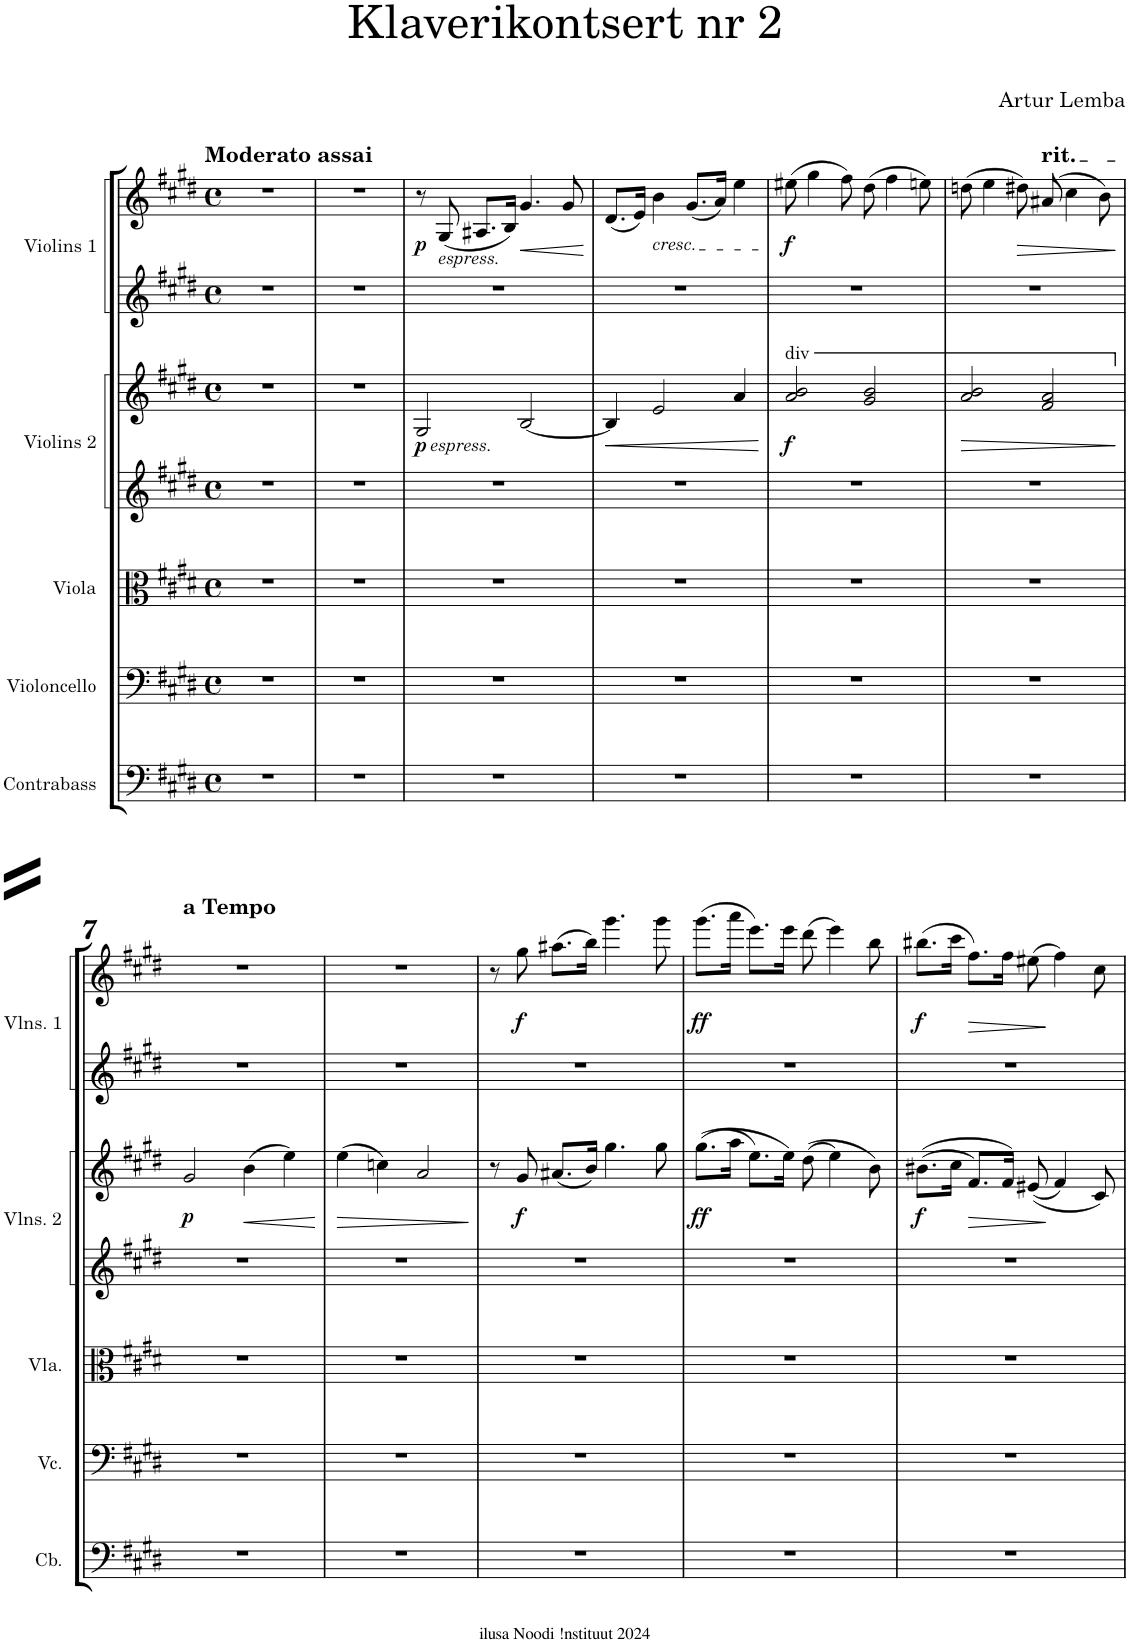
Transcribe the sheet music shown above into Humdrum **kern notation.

**kern	**kern	**kern	**kern	**kern	**dynam	**kern	**kern	**dynam
*part5	*part4	*part3	*part2	*part2	*part2	*part1	*part1	*part1
*staff7	*staff6	*staff5	*staff4	*staff3	*staff3/4	*staff2	*staff1	*staff1/2
*I"Contrabass	*I"Violoncello	*I"Viola	*I"Violins 2	*	*	*I"Violins 1	*	*
*I'Cb.	*I'Vc.	*I'Vla.	*I'Vlns. 2	*	*	*I'Vlns. 1	*	*
*clefF4	*clefF4	*clefC3	*clefG2	*clefG2	*	*clefG2	*clefG2	*
*Trd7c12	*	*	*	*	*	*	*	*
*k[f#c#g#d#]	*k[f#c#g#d#]	*k[f#c#g#d#]	*k[f#c#g#d#]	*k[f#c#g#d#]	*	*k[f#c#g#d#]	*k[f#c#g#d#]	*
*M4/4	*M4/4	*M4/4	*M4/4	*M4/4	*	*M4/4	*M4/4	*
*met(c)	*met(c)	*met(c)	*met(c)	*met(c)	*	*met(c)	*met(c)	*
=1	=1	=1	=1	=1	=1	=1	=1	=1
1r	1r	1r	1r	1r	.	1r	1r	.
=2	=2	=2	=2	=2	=2	=2	=2	=2
1r	1r	1r	1r	1r	.	1r	1r	.
=3	=3	=3	=3	=3	=3	=3	=3	=3
!	!	!	!	!LO:TX:b:i:t=espress.	!	!	!	!
!	!	!	!	!	!LO:DY:b	!	!	!LO:DY:b
1r	1r	1r	1r	2G#/	p	1r	8r	p
!	!	!	!	!	!	!	!LO:TX:b:i:t=espress.	!
.	.	.	.	.	.	.	(8G#/	.
.	.	.	.	.	.	.	8.A#X/L	.
.	.	.	.	.	.	.	16B/Jk)	.
!	!	!	!	!	!	!	!	!LO:HP:b
.	.	.	.	[2B/	.	.	4.g#/	<
.	.	.	.	.	.	.	8g#/	.
.	.	.	.	.	.	.	.	[
=4	=4	=4	=4	=4	=4	=4	=4	=4
!	!	!	!	!	!LO:HP:b	!	!	!
1r	1r	1r	1r	4B/]	<	1r	(8.d#/L	.
.	.	.	.	.	.	.	16e/Jk)	.
!	!	!	!	!	!	!	!LO:TX:b:i:t=cresc.	!
.	.	.	.	2e/	.	.	4b\	.
.	.	.	.	.	.	.	(8.g#/L	.
.	.	.	.	.	.	.	16a/Jk)	.
.	.	.	.	4a/	.	.	4ee\	.
.	.	.	.	.	[	.	.	.
=5	=5	=5	=5	=5	=5	=5	=5	=5
!	!	!	!	!LO:TX:a:t=div	!	!	!	!
!	!	!	!	!	!LO:DY:b	!	!	!LO:DY:b
1r	1r	1r	1r	2a/ 2b/	f	1r	(8ee#X\	f
.	.	.	.	.	.	.	4gg#\	.
.	.	.	.	.	.	.	8ff#\)	.
.	.	.	.	2g#/ 2b/	.	.	(8dd#\	.
.	.	.	.	.	.	.	4ff#\	.
.	.	.	.	.	.	.	8een\)	.
=6	=6	=6	=6	=6	=6	=6	=6	=6
!	!	!	!	!	!LO:HP:b	!	!	!
1r	1r	1r	1r	2a/ 2b/	>	1r	(8ddn\	.
.	.	.	.	.	.	.	4ee\	.
!	!	!	!	!	!	!	!	!LO:HP:b
.	.	.	.	.	.	.	8dd#X\)	>
.	.	.	.	2f#/ 2a/	.	.	(8a#X/	.
.	.	.	.	.	.	.	4cc#\	.
.	.	.	.	.	.	.	8b\)	.
.	.	.	.	.	]	.	.	]
!!LO:LB:g=z
=7	=7	=7	=7	=7	=7	=7	=7	=7
!	!	!	!	!	!LO:DY:b	!	!	!
1r	1r	1r	1r	2g#/	p	1r	1r	.
!	!	!	!	!	!LO:HP:b	!	!	!
.	.	.	.	(4b\	<	.	.	.
.	.	.	.	4ee\)	.	.	.	.
.	.	.	.	.	[	.	.	.
=8	=8	=8	=8	=8	=8	=8	=8	=8
!	!	!	!	!	!LO:HP:b	!	!	!
1r	1r	1r	1r	(4ee\	>	1r	1r	.
.	.	.	.	4ccn\)	.	.	.	.
.	.	.	.	2a/	.	.	.	.
.	.	.	.	.	]	.	.	.
=9	=9	=9	=9	=9	=9	=9	=9	=9
1r	1r	1r	1r	8r	.	1r	8r	.
!	!	!	!	!	!LO:DY:b	!	!	!LO:DY:b
.	.	.	.	8g#/	f	.	8gg#\	f
.	.	.	.	(8.a#X/L	.	.	(8.aa#X\L	.
.	.	.	.	16b/Jk)	.	.	16bb\Jk)	.
.	.	.	.	4.gg#\	.	.	4.ggg#\	.
.	.	.	.	8gg#\	.	.	8ggg#\	.
=10	=10	=10	=10	=10	=10	=10	=10	=10
!	!	!	!	!	!LO:DY:b	!	!	!LO:DY:b
1r	1r	1r	1r	((8.gg#\L	ff	1r	(8.ggg#\L	ff
.	.	.	.	16aa\Jk	.	.	16aaa\Jk	.
.	.	.	.	8.ee\L)	.	.	8.eee\L)	.
.	.	.	.	16ee\Jk)	.	.	16eee\Jk	.
.	.	.	.	((8dd#\	.	.	(8ddd#\	.
.	.	.	.	4ee\)	.	.	4eee\)	.
.	.	.	.	8b\)	.	.	8bb\	.
=11	=11	=11	=11	=11	=11	=11	=11	=11
!	!	!	!	!	!LO:DY:b	!	!	!LO:DY:b
1r	1r	1r	1r	((8.b#X\L	f	1r	(8.bb#X\L	f
.	.	.	.	16cc#\Jk	.	.	16ccc#\Jk	.
!	!	!	!	!	!LO:HP:b	!	!	!LO:HP:b
.	.	.	.	8.f#/L)	>	.	8.ff#\L)	>
.	.	.	.	16f#/Jk)	.	.	16ff#\Jk	.
.	.	.	.	((8e#X/	.	.	(8ee#X\	.
.	.	.	.	4f#/)	]	.	4ff#\)	]
.	.	.	.	8c#/)	.	.	8cc#\	.
=	=	=	=	=	=	=	=	=
*-	*-	*-	*-	*-	*-	*-	*-	*-
